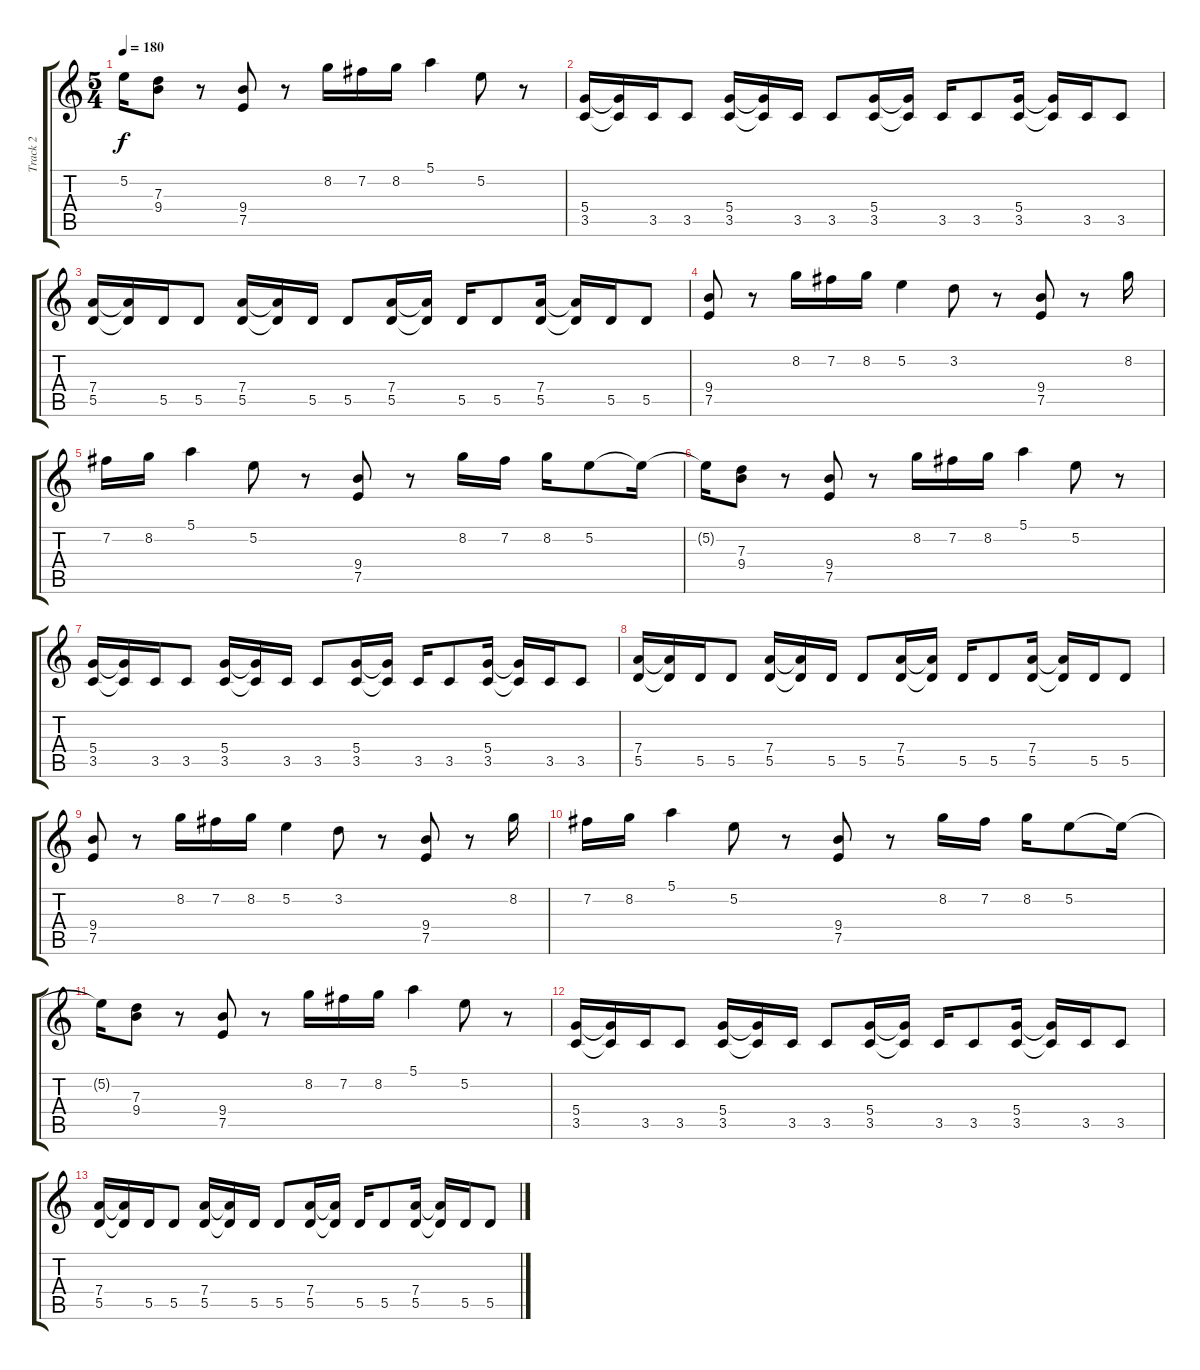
\track ("Track 2" "Track 2") {instrument distortionguitar}
\staff {score tabs}
\tuning (E4 B3 G3 D3 A2 E2) {hide}
\ts (5 4)
\tempo 180
\clef g2
\ks c
5.2{t}.16{dy f} (7.3 9.4).8 r.8 (9.4 7.5).8 r.8 8.2.16 7.2.16 8.2.16 5.1.4 5.2.8 r.8 |
(5.4 3.5).16 (5.4{t} 3.5{t}).16 3.5.16 3.5.8 (5.4 3.5).16 (5.4{t} 3.5{t}).16 3.5.16 3.5.8 (5.4 3.5).16 (5.4{t} 3.5{t}).16 3.5.16 3.5.8 (5.4 3.5).16 (5.4{t} 3.5{t}).16 3.5.16 3.5.8 |
(7.4 5.5).16 (7.4{t} 5.5{t}).16 5.5.16 5.5.8 (7.4 5.5).16 (7.4{t} 5.5{t}).16 5.5.16 5.5.8 (7.4 5.5).16 (7.4{t} 5.5{t}).16 5.5.16 5.5.8 (7.4 5.5).16 (7.4{t} 5.5{t}).16 5.5.16 5.5.8 |
(9.4 7.5).8 r.8 8.2.16 7.2.16 8.2.16 5.2.4 3.2.8 r.8 (9.4 7.5).8 r.8 8.2.16 |
7.2.16 8.2.16 5.1.4 5.2.8 r.8 (9.4 7.5).8 r.8 8.2.16 7.2.16 8.2.16 5.2.8 5.2{t}.16 |
5.2{t}.16 (7.3 9.4).8 r.8 (9.4 7.5).8 r.8 8.2.16 7.2.16 8.2.16 5.1.4 5.2.8 r.8 |
(5.4 3.5).16 (5.4{t} 3.5{t}).16 3.5.16 3.5.8 (5.4 3.5).16 (5.4{t} 3.5{t}).16 3.5.16 3.5.8 (5.4 3.5).16 (5.4{t} 3.5{t}).16 3.5.16 3.5.8 (5.4 3.5).16 (5.4{t} 3.5{t}).16 3.5.16 3.5.8 |
(7.4 5.5).16 (7.4{t} 5.5{t}).16 5.5.16 5.5.8 (7.4 5.5).16 (7.4{t} 5.5{t}).16 5.5.16 5.5.8 (7.4 5.5).16 (7.4{t} 5.5{t}).16 5.5.16 5.5.8 (7.4 5.5).16 (7.4{t} 5.5{t}).16 5.5.16 5.5.8 |
(9.4 7.5).8 r.8 8.2.16 7.2.16 8.2.16 5.2.4 3.2.8 r.8 (9.4 7.5).8 r.8 8.2.16 |
7.2.16 8.2.16 5.1.4 5.2.8 r.8 (9.4 7.5).8 r.8 8.2.16 7.2.16 8.2.16 5.2.8 5.2{t}.16 |
5.2{t}.16 (7.3 9.4).8 r.8 (9.4 7.5).8 r.8 8.2.16 7.2.16 8.2.16 5.1.4 5.2.8 r.8 |
(5.4 3.5).16 (5.4{t} 3.5{t}).16 3.5.16 3.5.8 (5.4 3.5).16 (5.4{t} 3.5{t}).16 3.5.16 3.5.8 (5.4 3.5).16 (5.4{t} 3.5{t}).16 3.5.16 3.5.8 (5.4 3.5).16 (5.4{t} 3.5{t}).16 3.5.16 3.5.8 |
(7.4 5.5).16 (7.4{t} 5.5{t}).16 5.5.16 5.5.8 (7.4 5.5).16 (7.4{t} 5.5{t}).16 5.5.16 5.5.8 (7.4 5.5).16 (7.4{t} 5.5{t}).16 5.5.16 5.5.8 (7.4 5.5).16 (7.4{t} 5.5{t}).16 5.5.16 5.5.8
